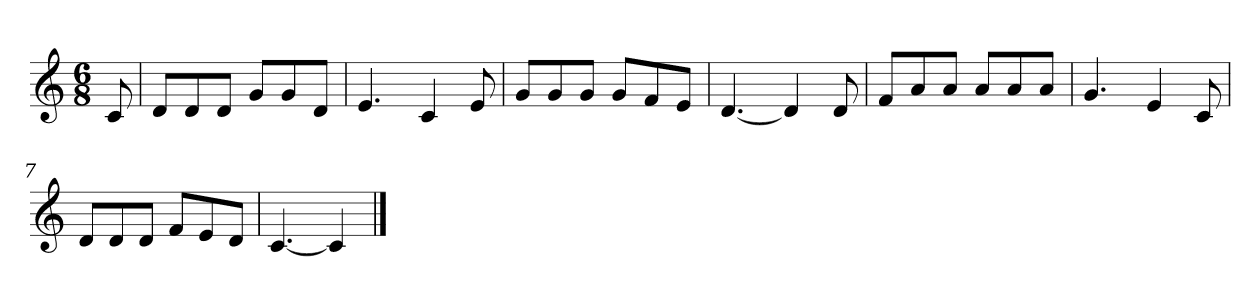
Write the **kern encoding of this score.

**kern
*part1
*staff1
*k[]
*M6/8
*MM120
=
8c
=1
8dL
8d
8dJ
8gL
8g
8dJ
=2
4.e
4c
8e
=3
8gL
8g
8gJ
8gL
8f
8eJ
=4
[4.d
4d]
8d
=5
8fL
8a
8aJ
8aL
8a
8aJ
=6
4.g
4e
8c
=7
8dL
8d
8dJ
8fL
8e
8dJ
=8
[4.c
4c]
==
*-
